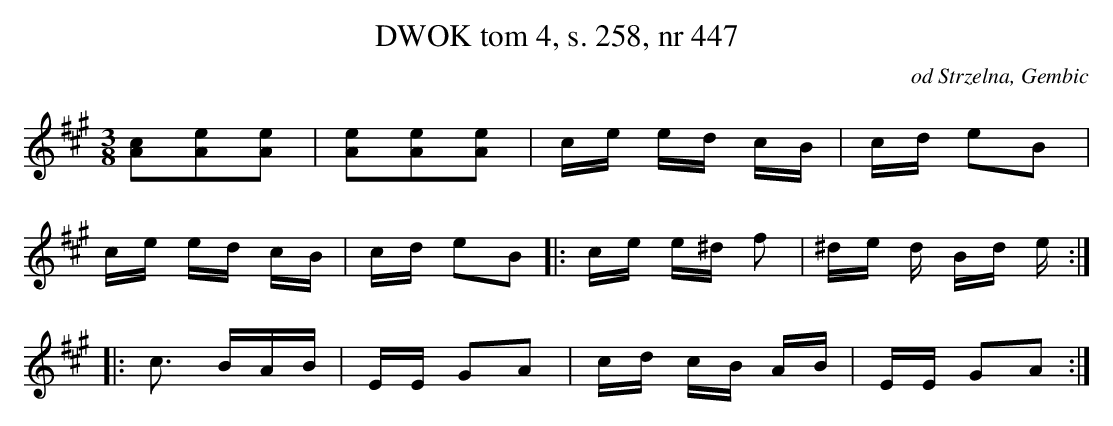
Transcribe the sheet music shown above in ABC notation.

X:1
T: DWOK tom 4, s. 258, nr 447
O: od Strzelna, Gembic
L: 1/16
M: 3/8
K: A
[A2c2][A2e2][A2e2] | [A2e2][A2e2][A2e2] | ce ed cB | cd e2B2 |
ce ed cB | cd e2B2 |: ce e^d f2 | ^de d Bd e:|
|:c3 BAB | EE G2A2 | cd cB AB | EE G2A2 :|
